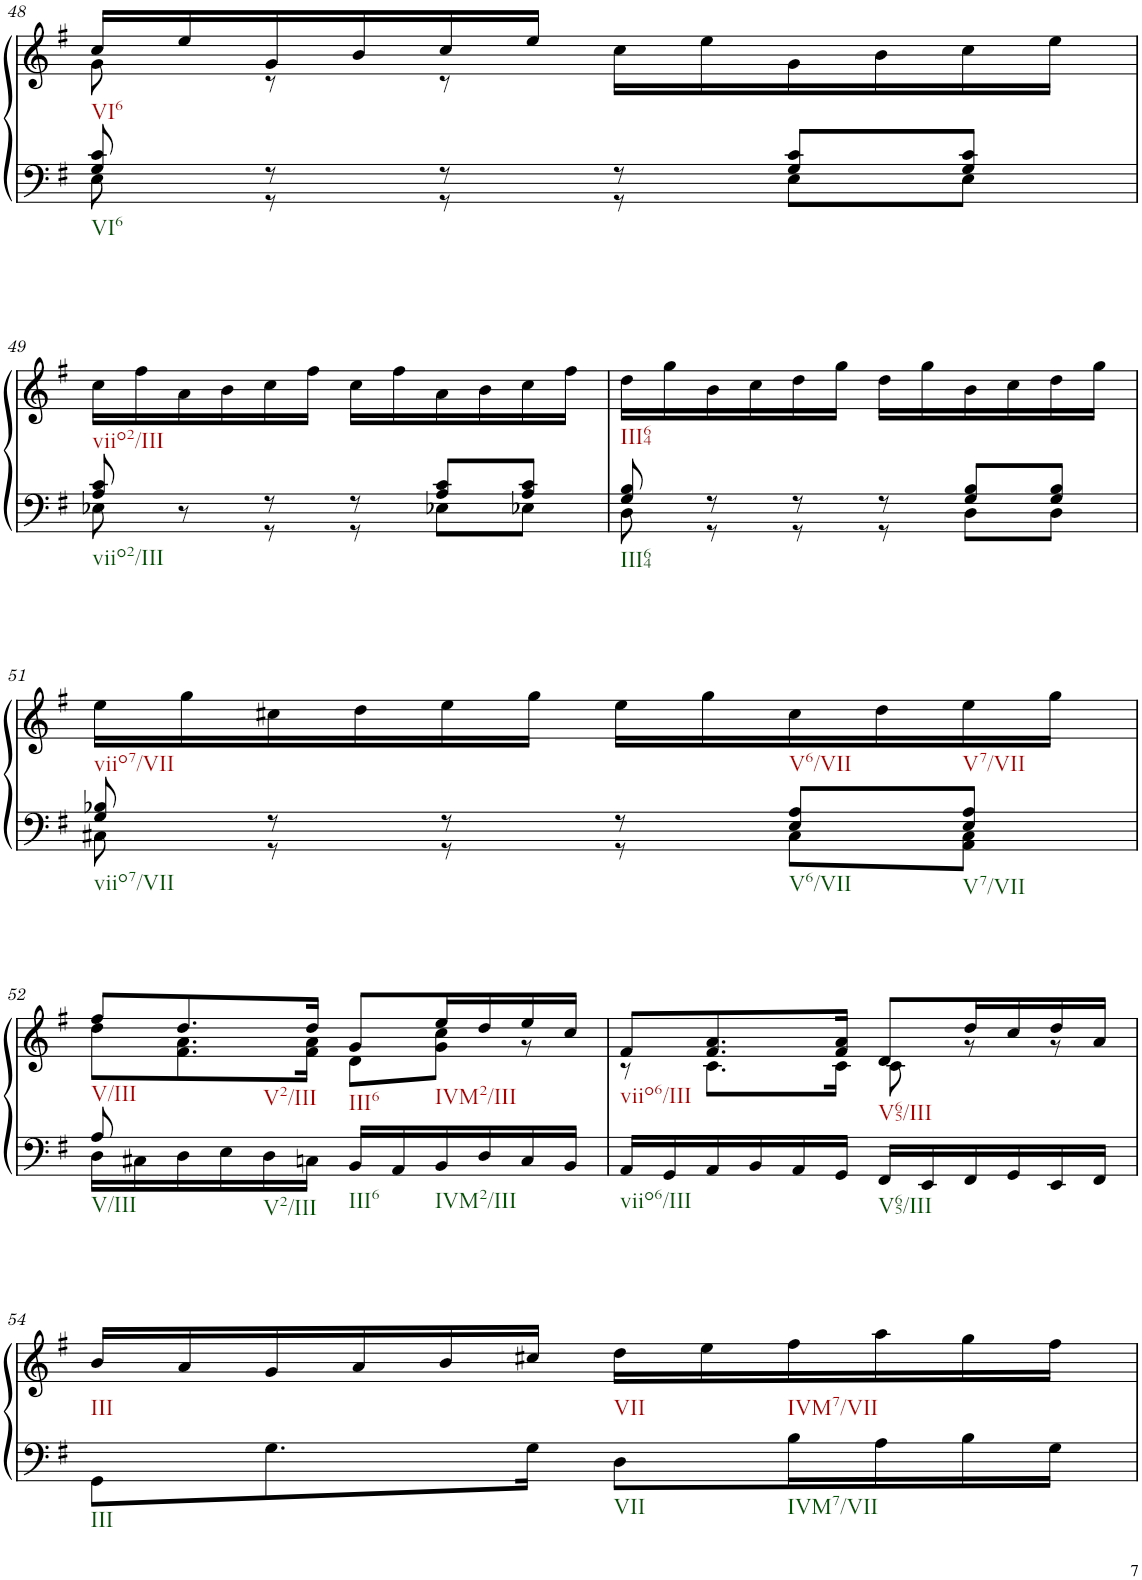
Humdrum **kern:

**kern	**kern
*part1	*part1
*staff2	*staff1
*I"unbenannt9	*
!!LO:PB:g=z
*clefF4	*clefG2
*k[f#]	*k[f#]
*M6/8	*M6/8
=48	=48
*^	*^
8G/ 8c/	8E\	16cc/LL	8g\
.	.	16ee/	.
8r	8r	16g/	8r
.	.	16b/	.
8r	8r	16cc/	8r
.	.	16ee/JJ	.
8r	8r	8ryy	16cc\LL
.	.	.	16ee\
8G/ 8c/L	8E\L	4ryy	16g\
.	.	.	16b\
8G/ 8c/J	8E\J	.	16cc\
.	.	.	16ee\JJ
*	*	*v	*v
!!LO:LB:g=z
=49	=49	=49
8A/ 8c/	8E-X\	16cc\LL
.	.	16ff#\
8r	8ryy	16a\
.	.	16b\
8r	8r	16cc\
.	.	16ff#\JJ
8r	8r	16cc\LL
.	.	16ff#\
8A/ 8c/L	8E-X\L	16a\
.	.	16b\
8A/ 8c/J	8E-X\J	16cc\
.	.	16ff#\JJ
=50	=50	=50
8G/ 8B/	8D\	16dd\LL
.	.	16gg\
8r	8r	16b\
.	.	16cc\
8r	8r	16dd\
.	.	16gg\JJ
8r	8r	16dd\LL
.	.	16gg\
8G/ 8B/L	8D\L	16b\
.	.	16cc\
8G/ 8B/J	8D\J	16dd\
.	.	16gg\JJ
!!LO:LB:g=z
=51	=51	=51
8G/ 8B-X/	8C#X\	16ee\LL
.	.	16gg\
8r	8r	16cc#X\
.	.	16dd\
8r	8r	16ee\
.	.	16gg\JJ
8r	8r	16ee\LL
.	.	16gg\
8E/ 8A/L	8C#\L	16cc#\
.	.	16dd\
8E/ 8A/J	8AA\ 8C#\J	16ee\
.	.	16gg\JJ
!!LO:LB:g=z
=52	=52	=52
*	*	*^
8A/	16D\LL	8ff#/L	8dd\L
.	16C#X\	.	.
8ryy	16D\	8.dd/	8.f#\ 8.a\
.	16E\	.	.
8ryy	16D\	.	.
.	16Cn\JJ	16dd/Jk	16f#\ 16a\Jk
16BB/LL	4.ryy	8g/L	8d\L
16AA/	.	.	.
16BB/	.	16ee/L	8g\ 8cc\J
16D/	.	16dd/	.
16C/	.	16ee/	8r
16BB/JJ	.	16cc/JJ	.
*v	*v	*	*
=53	=53	=53
16AA/LL	8f#/L	8r
16GG/	.	.
16AA/	8.f#/ 8.a/	8.c\L
16BB/	.	.
16AA/	.	.
16GG/JJ	16f#/ 16a/Jk	16c\Jk
16FF#/LL	8d/L	8c\
16EE/	.	.
16FF#/	16dd/L	8r
16GG/	16cc/	.
16EE/	16dd/	8r
16FF#/JJ	16a/JJ	.
!!LO:LB:g=z	!!
=54	=54	=54
*^	*	*
2.ryy	8GG\L	16b/LL	4.ryy
.	.	16a/	.
.	8.G\	16g/	.
.	.	16a/	.
.	.	16b/	.
.	16G\Jk	16cc#X/JJ	.
.	8D\L	8ryy	16dd\LL
.	.	.	16ee\
.	16B\L	4ryy	16ff#\
.	16A\	.	16aa\
.	16B\	.	16gg\
.	16G\JJ	.	16ff#\JJ
*v	*v	*	*
*	*v	*v
=	=
*-	*-
